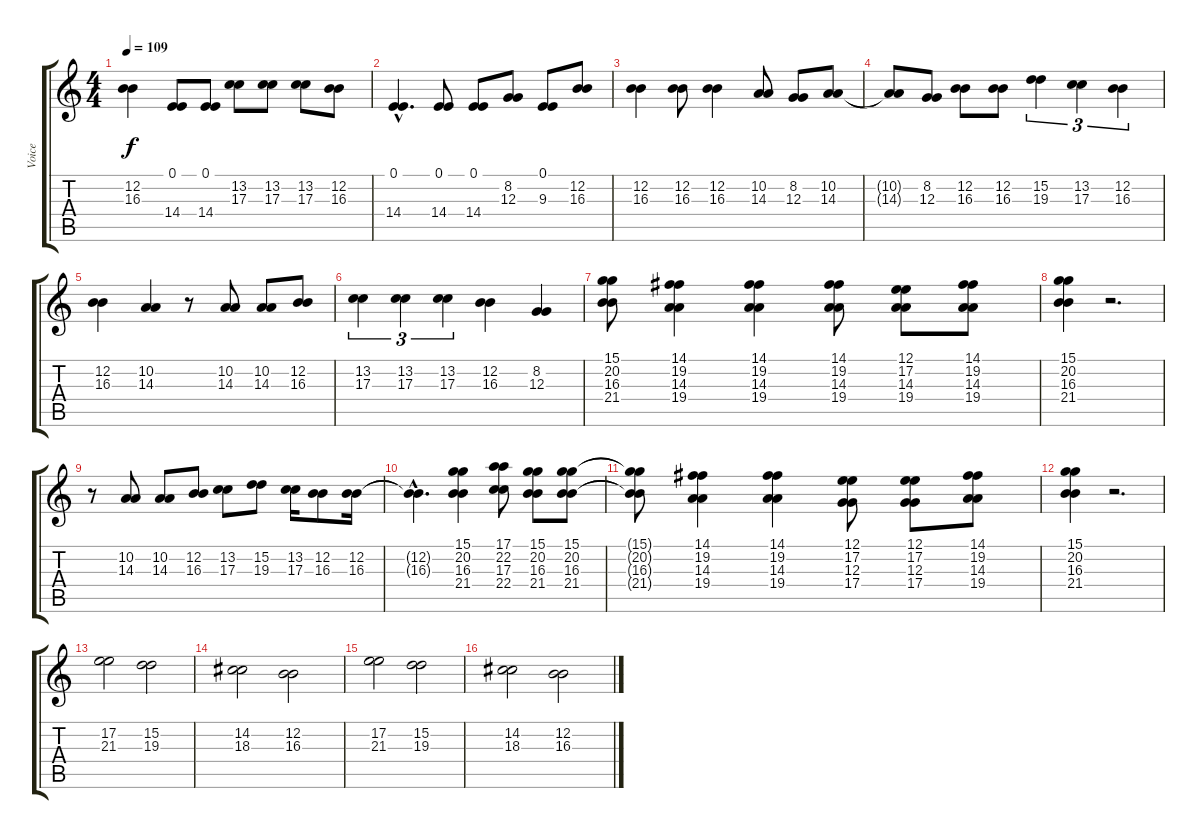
\track ("Voice" "Voice") {instrument sopranosax}
\staff {score tabs}
\tuning (E4 B3 G3 D3 A2 E2) {hide}
\ts (4 4)
\tempo 109
\clef g2
\ks c
(12.2 16.3).4{dy f} (0.1 14.4).8 (0.1 14.4).8 (13.2 17.3).8 (13.2 17.3).8 (13.2 17.3).8 (12.2 16.3).8 |
(0.1{hac} 14.4{hac}).4{d} (0.1 14.4).8 (0.1 14.4).8 (8.2 12.3).8 (0.1 9.3).8 (12.2 16.3).8 |
(12.2 16.3).4 (12.2 16.3).8 (12.2 16.3).4 (10.2 14.3).8 (8.2 12.3).8 (10.2 14.3).8 |
(10.2{t} 14.3{t}).8 (8.2 12.3).8 (12.2 16.3).8 (12.2 16.3).8 (15.2 19.3).4{tu (3 2)} (13.2 17.3).4{tu (3 2)} (12.2 16.3).4{tu (3 2)} |
(12.2 16.3).4 (10.2 14.3).4 r.8 (10.2 14.3).8 (10.2 14.3).8 (12.2 16.3).8 |
(13.2 17.3).4{tu (3 2)} (13.2 17.3).4{tu (3 2)} (13.2 17.3).4{tu (3 2)} (12.2 16.3).4 (8.2 12.3).4 |
(15.1 20.2 16.3 21.4).8 (14.1 19.2 14.3 19.4).4 (14.1 19.2 14.3 19.4).4 (14.1 19.2 14.3 19.4).8 (12.1 17.2 14.3 19.4).8 (14.1 19.2 14.3 19.4).8 |
(15.1 20.2 16.3 21.4).4 r.2{d} |
r.8 (10.2 14.3).8 (10.2 14.3).8 (12.2 16.3).8 (13.2 17.3).8 (15.2 19.3).8 (13.2 17.3).16 (12.2 16.3).8 (12.2 16.3).16 |
(12.2{hac t} 16.3{hac t}).4{d} (15.1 20.2 16.3 21.4).4 (17.1 22.2 17.3 22.4).8 (15.1 20.2 16.3 21.4).8 (15.1 20.2 16.3 21.4).8 |
(15.1{t} 20.2{t} 16.3{t} 21.4{t}).8 (14.1 19.2 14.3 19.4).4 (14.1 19.2 14.3 19.4).4 (12.1 17.2 12.3 17.4).8 (12.1 17.2 12.3 17.4).8 (14.1 19.2 14.3 19.4).8 |
(15.1 20.2 16.3 21.4).4 r.2{d} |
(17.2 21.3).2 (15.2 19.3).2 |
(14.2 18.3).2 (12.2 16.3).2 |
(17.2 21.3).2 (15.2 19.3).2 |
(14.2 18.3).2 (12.2 16.3).2
